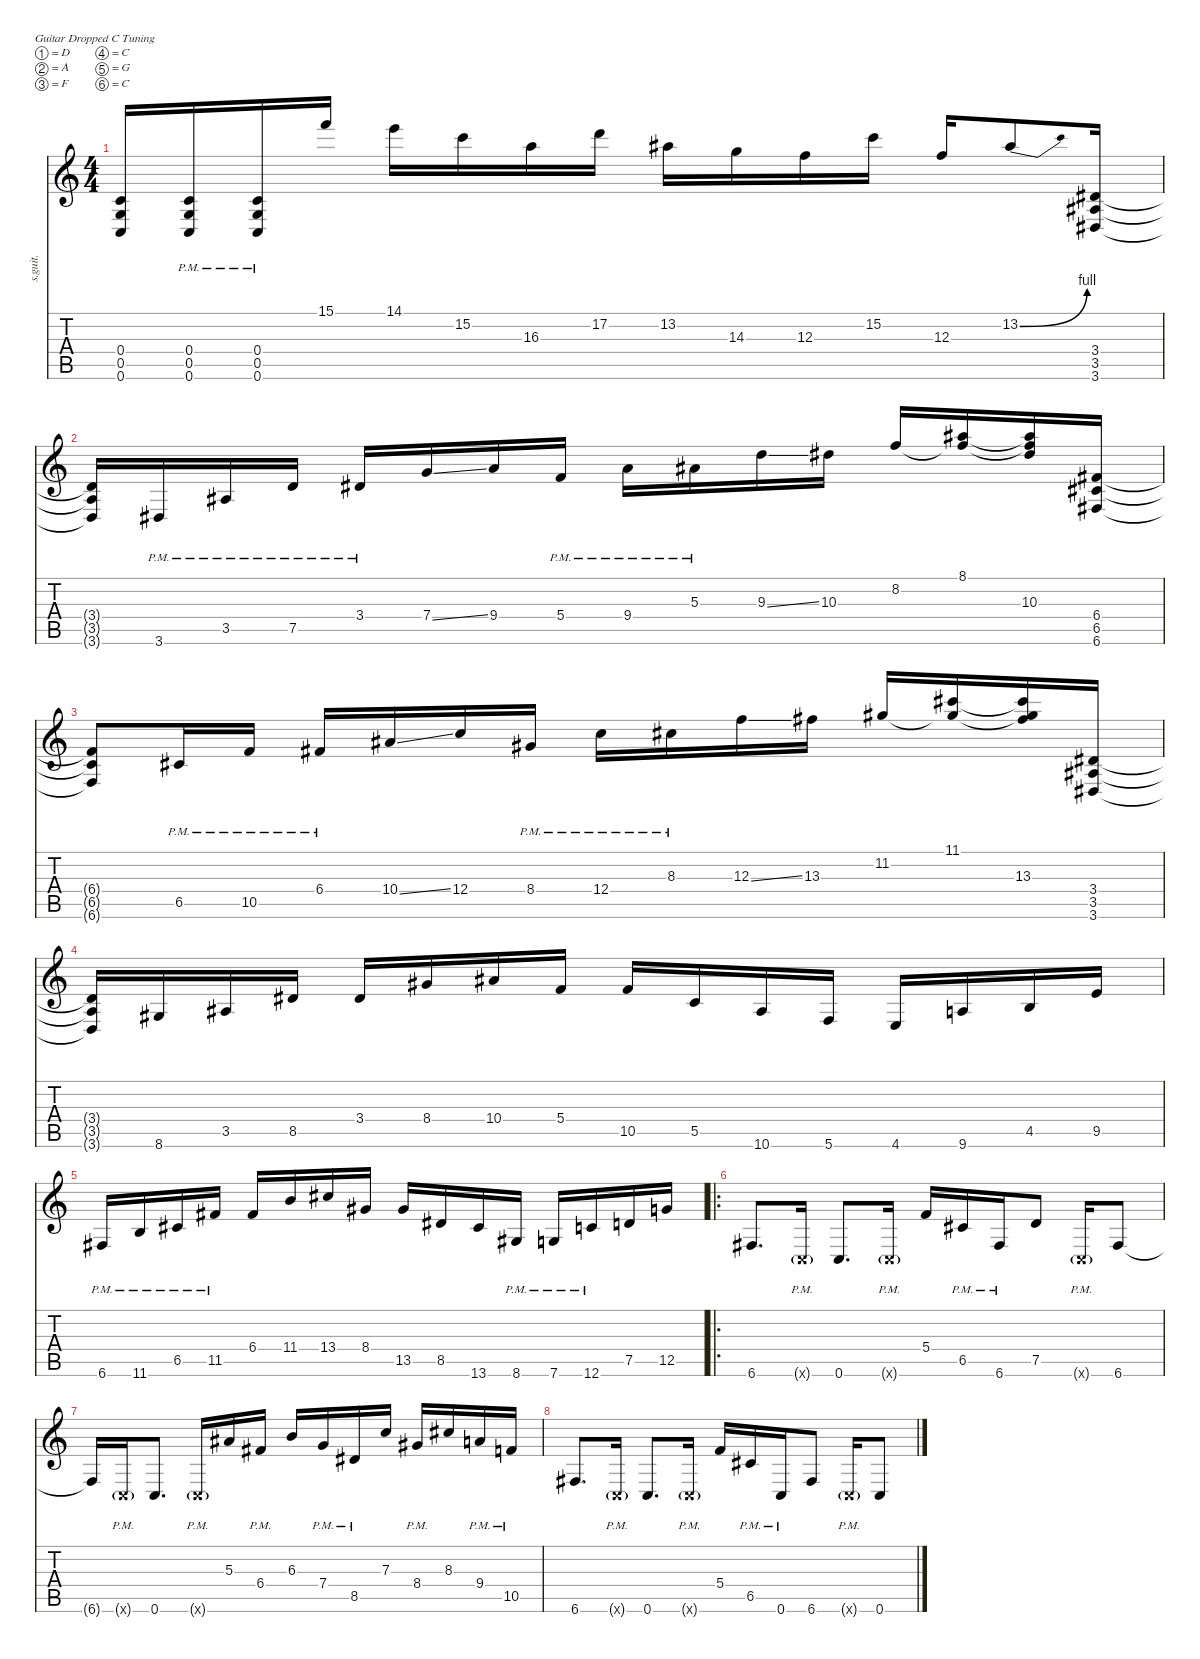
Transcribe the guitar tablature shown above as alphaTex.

\defaultSystemsLayout 4
\hideDynamics
\bracketExtendMode nobrackets
\track ("Guitar1" "s.guit.") {instrument distortionguitar}
\staff {score tabs}
\tuning (D4 A3 F3 C3 G2 C2)
\ts (4 4)
\tempo (116 hide)
\clef g2
\ks c
(0.4{t} 0.5{t} 0.6{t}).16{lyrics (0 "") lyrics (1 "") lyrics (2 "") lyrics (3 "") lyrics (4 "") dy f} (0.4{pm} 0.5{pm} 0.6{pm}).16{lyrics (0 "") lyrics (1 "") lyrics (2 "") lyrics (3 "") lyrics (4 "")} (0.4{pm} 0.5{pm} 0.6{pm}).16{lyrics (0 "") lyrics (1 "") lyrics (2 "") lyrics (3 "") lyrics (4 "")} 15.1.16{lyrics (0 "") lyrics (1 "") lyrics (2 "") lyrics (3 "") lyrics (4 "")} 14.1.16{lyrics (0 "") lyrics (1 "") lyrics (2 "") lyrics (3 "") lyrics (4 "")} 15.2.16{lyrics (0 "") lyrics (1 "") lyrics (2 "") lyrics (3 "") lyrics (4 "")} 16.3.16{lyrics (0 "") lyrics (1 "") lyrics (2 "") lyrics (3 "") lyrics (4 "")} 17.2.16{lyrics (0 "") lyrics (1 "") lyrics (2 "") lyrics (3 "") lyrics (4 "")} 13.2{acc #}.16{lyrics (0 "") lyrics (1 "") lyrics (2 "") lyrics (3 "") lyrics (4 "")} 14.3.16{lyrics (0 "") lyrics (1 "") lyrics (2 "") lyrics (3 "") lyrics (4 "")} 12.3.16{lyrics (0 "") lyrics (1 "") lyrics (2 "") lyrics (3 "") lyrics (4 "")} 15.2.16{lyrics (0 "") lyrics (1 "") lyrics (2 "") lyrics (3 "") lyrics (4 "")} 12.3.16{lyrics (0 "") lyrics (1 "") lyrics (2 "") lyrics (3 "") lyrics (4 "")} 13.2{be (bend 0 0 60 4) acc #}.8{lyrics (0 "") lyrics (1 "") lyrics (2 "") lyrics (3 "") lyrics (4 "")} (3.4{acc #} 3.5{acc #} 3.6{acc #}).16{lyrics (0 "") lyrics (1 "") lyrics (2 "") lyrics (3 "") lyrics (4 "")} |
(3.4{t acc #} 3.5{t acc #} 3.6{t acc #}).16{lyrics (0 "") lyrics (1 "") lyrics (2 "") lyrics (3 "") lyrics (4 "")} 3.6{pm acc #}.16{lyrics (0 "") lyrics (1 "") lyrics (2 "") lyrics (3 "") lyrics (4 "")} 3.5{pm acc #}.16{lyrics (0 "") lyrics (1 "") lyrics (2 "") lyrics (3 "") lyrics (4 "")} 7.5{pm}.16{lyrics (0 "") lyrics (1 "") lyrics (2 "") lyrics (3 "") lyrics (4 "")} 3.4{pm acc #}.16{lyrics (0 "") lyrics (1 "") lyrics (2 "") lyrics (3 "") lyrics (4 "")} 7.4{ss}.16{lyrics (0 "") lyrics (1 "") lyrics (2 "") lyrics (3 "") lyrics (4 "")} 9.4.16{lyrics (0 "") lyrics (1 "") lyrics (2 "") lyrics (3 "") lyrics (4 "")} 5.4{pm}.16{lyrics (0 "") lyrics (1 "") lyrics (2 "") lyrics (3 "") lyrics (4 "")} 9.4{pm}.16{lyrics (0 "") lyrics (1 "") lyrics (2 "") lyrics (3 "") lyrics (4 "")} 5.3{pm acc #}.16{lyrics (0 "") lyrics (1 "") lyrics (2 "") lyrics (3 "") lyrics (4 "")} 9.3{ss}.16{lyrics (0 "") lyrics (1 "") lyrics (2 "") lyrics (3 "") lyrics (4 "")} 10.3{acc #}.16{lyrics (0 "") lyrics (1 "") lyrics (2 "") lyrics (3 "") lyrics (4 "")} 8.2.16{lyrics (0 "") lyrics (1 "") lyrics (2 "") lyrics (3 "") lyrics (4 "")} (8.1{acc #} 8.2{t}).16{lyrics (0 "") lyrics (1 "") lyrics (2 "") lyrics (3 "") lyrics (4 "")} (8.1{t acc #} 8.2{t} 10.3{acc #}).16{lyrics (0 "") lyrics (1 "") lyrics (2 "") lyrics (3 "") lyrics (4 "")} (6.4{acc #} 6.5{acc #} 6.6{acc #}).16{lyrics (0 "") lyrics (1 "") lyrics (2 "") lyrics (3 "") lyrics (4 "")} |
(6.4{t acc #} 6.5{t acc #} 6.6{t acc #}).8{lyrics (0 "") lyrics (1 "") lyrics (2 "") lyrics (3 "") lyrics (4 "")} 6.5{pm acc #}.16{lyrics (0 "") lyrics (1 "") lyrics (2 "") lyrics (3 "") lyrics (4 "")} 10.5{pm}.16{lyrics (0 "") lyrics (1 "") lyrics (2 "") lyrics (3 "") lyrics (4 "")} 6.4{pm acc #}.16{lyrics (0 "") lyrics (1 "") lyrics (2 "") lyrics (3 "") lyrics (4 "")} 10.4{ss acc #}.16{lyrics (0 "") lyrics (1 "") lyrics (2 "") lyrics (3 "") lyrics (4 "")} 12.4.16{lyrics (0 "") lyrics (1 "") lyrics (2 "") lyrics (3 "") lyrics (4 "")} 8.4{pm acc #}.16{lyrics (0 "") lyrics (1 "") lyrics (2 "") lyrics (3 "") lyrics (4 "")} 12.4{pm}.16{lyrics (0 "") lyrics (1 "") lyrics (2 "") lyrics (3 "") lyrics (4 "")} 8.3{pm acc #}.16{lyrics (0 "") lyrics (1 "") lyrics (2 "") lyrics (3 "") lyrics (4 "")} 12.3{ss}.16{lyrics (0 "") lyrics (1 "") lyrics (2 "") lyrics (3 "") lyrics (4 "")} 13.3{acc #}.16{lyrics (0 "") lyrics (1 "") lyrics (2 "") lyrics (3 "") lyrics (4 "")} 11.2{acc #}.16{lyrics (0 "") lyrics (1 "") lyrics (2 "") lyrics (3 "") lyrics (4 "")} (11.1{acc #} 11.2{t acc #}).16{lyrics (0 "") lyrics (1 "") lyrics (2 "") lyrics (3 "") lyrics (4 "")} (11.1{t acc #} 11.2{t acc #} 13.3{acc #}).16{lyrics (0 "") lyrics (1 "") lyrics (2 "") lyrics (3 "") lyrics (4 "")} (3.4{acc #} 3.5{acc #} 3.6{acc #}).16{lyrics (0 "") lyrics (1 "") lyrics (2 "") lyrics (3 "") lyrics (4 "")} |
(3.4{t acc #} 3.5{t acc #} 3.6{t acc #}).16{lyrics (0 "") lyrics (1 "") lyrics (2 "") lyrics (3 "") lyrics (4 "")} 8.6{acc #}.16{lyrics (0 "") lyrics (1 "") lyrics (2 "") lyrics (3 "") lyrics (4 "")} 3.5{acc #}.16{lyrics (0 "") lyrics (1 "") lyrics (2 "") lyrics (3 "") lyrics (4 "")} 8.5{acc #}.16{lyrics (0 "") lyrics (1 "") lyrics (2 "") lyrics (3 "") lyrics (4 "")} 3.4{acc #}.16{lyrics (0 "") lyrics (1 "") lyrics (2 "") lyrics (3 "") lyrics (4 "")} 8.4{acc #}.16{lyrics (0 "") lyrics (1 "") lyrics (2 "") lyrics (3 "") lyrics (4 "")} 10.4{acc #}.16{lyrics (0 "") lyrics (1 "") lyrics (2 "") lyrics (3 "") lyrics (4 "")} 5.4.16{lyrics (0 "") lyrics (1 "") lyrics (2 "") lyrics (3 "") lyrics (4 "")} 10.5.16{lyrics (0 "") lyrics (1 "") lyrics (2 "") lyrics (3 "") lyrics (4 "")} 5.5.16{lyrics (0 "") lyrics (1 "") lyrics (2 "") lyrics (3 "") lyrics (4 "")} 10.6{acc #}.16{lyrics (0 "") lyrics (1 "") lyrics (2 "") lyrics (3 "") lyrics (4 "")} 5.6.16{lyrics (0 "") lyrics (1 "") lyrics (2 "") lyrics (3 "") lyrics (4 "")} 4.6.16{lyrics (0 "") lyrics (1 "") lyrics (2 "") lyrics (3 "") lyrics (4 "")} 9.6.16{lyrics (0 "") lyrics (1 "") lyrics (2 "") lyrics (3 "") lyrics (4 "")} 4.5.16{lyrics (0 "") lyrics (1 "") lyrics (2 "") lyrics (3 "") lyrics (4 "")} 9.5.16{lyrics (0 "") lyrics (1 "") lyrics (2 "") lyrics (3 "") lyrics (4 "")} |
6.6{pm acc #}.16{lyrics (0 "") lyrics (1 "") lyrics (2 "") lyrics (3 "") lyrics (4 "")} 11.6{pm}.16{lyrics (0 "") lyrics (1 "") lyrics (2 "") lyrics (3 "") lyrics (4 "")} 6.5{pm acc #}.16{lyrics (0 "") lyrics (1 "") lyrics (2 "") lyrics (3 "") lyrics (4 "")} 11.5{pm acc #}.16{lyrics (0 "") lyrics (1 "") lyrics (2 "") lyrics (3 "") lyrics (4 "")} 6.4{acc #}.16{lyrics (0 "") lyrics (1 "") lyrics (2 "") lyrics (3 "") lyrics (4 "")} 11.4.16{lyrics (0 "") lyrics (1 "") lyrics (2 "") lyrics (3 "") lyrics (4 "")} 13.4{acc #}.16{lyrics (0 "") lyrics (1 "") lyrics (2 "") lyrics (3 "") lyrics (4 "")} 8.4{acc #}.16{lyrics (0 "") lyrics (1 "") lyrics (2 "") lyrics (3 "") lyrics (4 "")} 13.5{acc #}.16{lyrics (0 "") lyrics (1 "") lyrics (2 "") lyrics (3 "") lyrics (4 "")} 8.5{acc #}.16{lyrics (0 "") lyrics (1 "") lyrics (2 "") lyrics (3 "") lyrics (4 "")} 13.6{acc #}.16{lyrics (0 "") lyrics (1 "") lyrics (2 "") lyrics (3 "") lyrics (4 "")} 8.6{pm acc #}.16{lyrics (0 "") lyrics (1 "") lyrics (2 "") lyrics (3 "") lyrics (4 "")} 7.6{pm}.16{lyrics (0 "") lyrics (1 "") lyrics (2 "") lyrics (3 "") lyrics (4 "")} 12.6{pm}.16{lyrics (0 "") lyrics (1 "") lyrics (2 "") lyrics (3 "") lyrics (4 "")} 7.5.16{lyrics (0 "") lyrics (1 "") lyrics (2 "") lyrics (3 "") lyrics (4 "")} 12.5.16{lyrics (0 "") lyrics (1 "") lyrics (2 "") lyrics (3 "") lyrics (4 "")} |
\ro
6.6{acc #}.8{d lyrics (0 "") lyrics (1 "") lyrics (2 "") lyrics (3 "") lyrics (4 "")} 0.6{g pm x}.16{lyrics (0 "") lyrics (1 "") lyrics (2 "") lyrics (3 "") lyrics (4 "")} 0.6.8{d lyrics (0 "") lyrics (1 "") lyrics (2 "") lyrics (3 "") lyrics (4 "")} 0.6{g pm x}.16{lyrics (0 "") lyrics (1 "") lyrics (2 "") lyrics (3 "") lyrics (4 "")} 5.4.16{lyrics (0 "") lyrics (1 "") lyrics (2 "") lyrics (3 "") lyrics (4 "")} 6.5{pm acc #}.16{lyrics (0 "") lyrics (1 "") lyrics (2 "") lyrics (3 "") lyrics (4 "")} 6.6{pm acc #}.16{lyrics (0 "") lyrics (1 "") lyrics (2 "") lyrics (3 "") lyrics (4 "")} 7.5.8{lyrics (0 "") lyrics (1 "") lyrics (2 "") lyrics (3 "") lyrics (4 "")} 0.6{g pm x}.16{lyrics (0 "") lyrics (1 "") lyrics (2 "") lyrics (3 "") lyrics (4 "")} 6.6{acc #}.8{lyrics (0 "") lyrics (1 "") lyrics (2 "") lyrics (3 "") lyrics (4 "")} |
6.6{t acc #}.16{lyrics (0 "") lyrics (1 "") lyrics (2 "") lyrics (3 "") lyrics (4 "")} 0.6{g pm x}.16{lyrics (0 "") lyrics (1 "") lyrics (2 "") lyrics (3 "") lyrics (4 "")} 0.6.8{d lyrics (0 "") lyrics (1 "") lyrics (2 "") lyrics (3 "") lyrics (4 "")} 0.6{g pm x}.16{lyrics (0 "") lyrics (1 "") lyrics (2 "") lyrics (3 "") lyrics (4 "")} 5.3{acc #}.16{lyrics (0 "") lyrics (1 "") lyrics (2 "") lyrics (3 "") lyrics (4 "")} 6.4{pm acc #}.16{lyrics (0 "") lyrics (1 "") lyrics (2 "") lyrics (3 "") lyrics (4 "")} 6.3.16{lyrics (0 "") lyrics (1 "") lyrics (2 "") lyrics (3 "") lyrics (4 "")} 7.4{pm}.16{lyrics (0 "") lyrics (1 "") lyrics (2 "") lyrics (3 "") lyrics (4 "")} 8.5{pm acc #}.16{lyrics (0 "") lyrics (1 "") lyrics (2 "") lyrics (3 "") lyrics (4 "")} 7.3.16{lyrics (0 "") lyrics (1 "") lyrics (2 "") lyrics (3 "") lyrics (4 "")} 8.4{pm acc #}.16{lyrics (0 "") lyrics (1 "") lyrics (2 "") lyrics (3 "") lyrics (4 "")} 8.3{acc #}.16{lyrics (0 "") lyrics (1 "") lyrics (2 "") lyrics (3 "") lyrics (4 "")} 9.4{pm}.16{lyrics (0 "") lyrics (1 "") lyrics (2 "") lyrics (3 "") lyrics (4 "")} 10.5{pm}.16{lyrics (0 "") lyrics (1 "") lyrics (2 "") lyrics (3 "") lyrics (4 "")} |
6.6{acc #}.8{d lyrics (0 "") lyrics (1 "") lyrics (2 "") lyrics (3 "") lyrics (4 "")} 0.6{g pm x}.16{lyrics (0 "") lyrics (1 "") lyrics (2 "") lyrics (3 "") lyrics (4 "")} 0.6.8{d lyrics (0 "") lyrics (1 "") lyrics (2 "") lyrics (3 "") lyrics (4 "")} 0.6{g pm x}.16{lyrics (0 "") lyrics (1 "") lyrics (2 "") lyrics (3 "") lyrics (4 "")} 5.4.16{lyrics (0 "") lyrics (1 "") lyrics (2 "") lyrics (3 "") lyrics (4 "")} 6.5{pm acc #}.16{lyrics (0 "") lyrics (1 "") lyrics (2 "") lyrics (3 "") lyrics (4 "")} 0.6{pm}.16{lyrics (0 "") lyrics (1 "") lyrics (2 "") lyrics (3 "") lyrics (4 "")} 6.6{acc #}.8{lyrics (0 "") lyrics (1 "") lyrics (2 "") lyrics (3 "") lyrics (4 "")} 0.6{g pm x}.16{lyrics (0 "") lyrics (1 "") lyrics (2 "") lyrics (3 "") lyrics (4 "")} 0.6.8{lyrics (0 "") lyrics (1 "") lyrics (2 "") lyrics (3 "") lyrics (4 "")}
